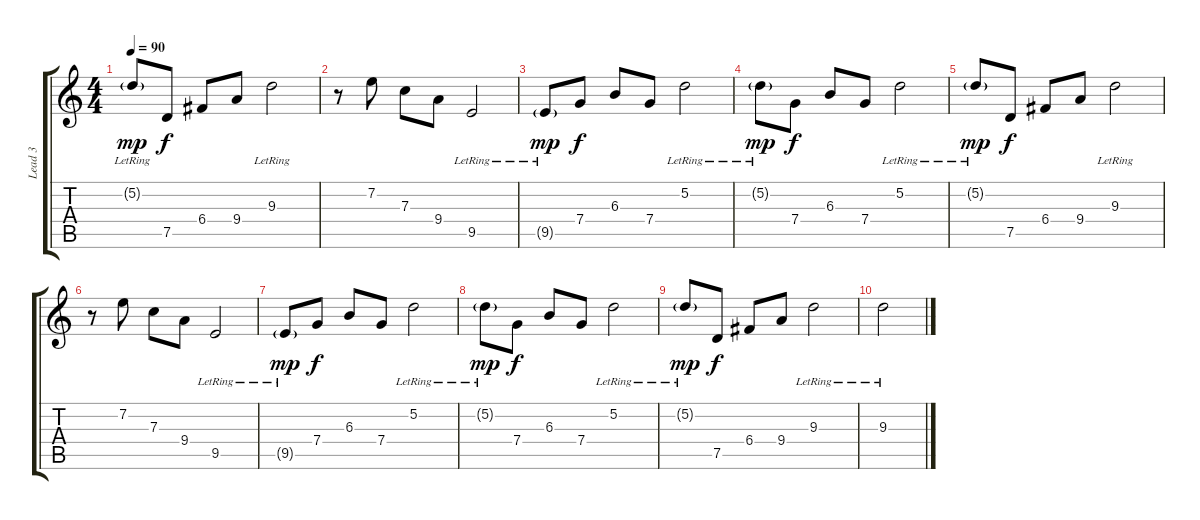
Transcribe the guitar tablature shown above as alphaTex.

\track ("Lead 3" "Lead 3") {instrument distortionguitar}
\staff {score tabs}
\tuning (D4 A3 F3 C3 G2 D2) {hide}
\ts (4 4)
\tempo 90
\clef g2
\ks c
5.2{g lr}.8{dy mp} 7.5.8{dy f} 6.4.8 9.4.8 9.3{lr}.2 |
r.8 7.2.8 7.3.8 9.4.8 9.5{lr}.2 |
9.5{g lr}.8{dy mp} 7.4.8{dy f} 6.3.8 7.4.8 5.2{lr}.2 |
5.2{g lr}.8{dy mp} 7.4.8{dy f} 6.3.8 7.4.8 5.2{lr}.2 |
5.2{g lr}.8{dy mp} 7.5.8{dy f} 6.4.8 9.4.8 9.3{lr}.2 |
r.8 7.2.8 7.3.8 9.4.8 9.5{lr}.2 |
9.5{g lr}.8{dy mp} 7.4.8{dy f} 6.3.8 7.4.8 5.2{lr}.2 |
5.2{g lr}.8{dy mp} 7.4.8{dy f} 6.3.8 7.4.8 5.2{lr}.2 |
5.2{g lr}.8{dy mp} 7.5.8{dy f} 6.4.8 9.4.8 9.3{lr}.2 |
9.3{lr}.2{volume 0}
